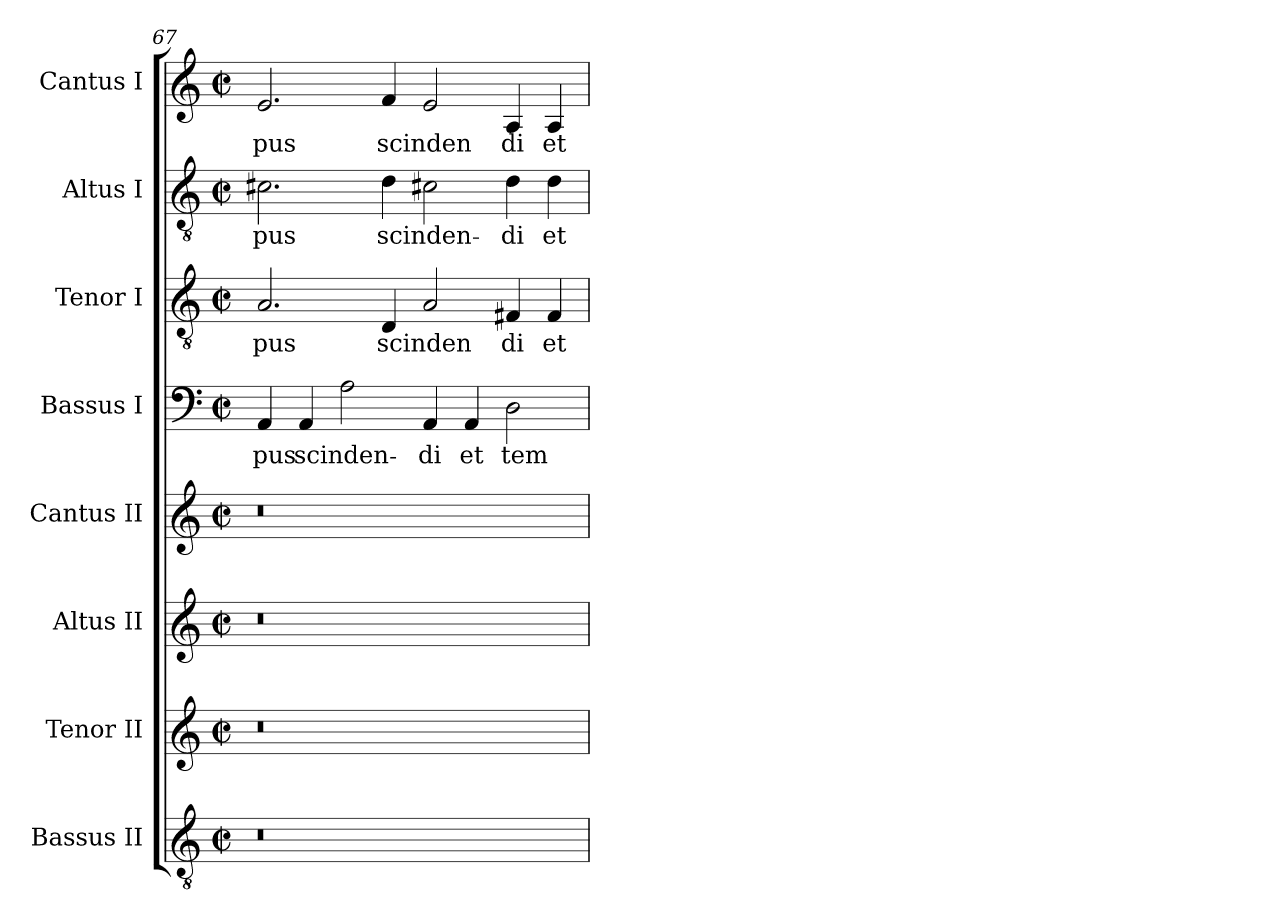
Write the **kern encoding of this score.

**kern	**kern	**kern	**kern	**kern	**text	**kern	**text	**kern	**text	**kern	**text
*part8	*part7	*part6	*part5	*part4	*part4	*part3	*part3	*part2	*part2	*part1	*part1
*staff8	*staff7	*staff6	*staff5	*staff4	*staff4	*staff3	*staff3	*staff2	*staff2	*staff1	*staff1
*I"Bassus II	*I"Tenor II	*I"Altus II	*I"Cantus II	*I"Bassus I	*	*I"Tenor I	*	*I"Altus I	*	*I"Cantus I	*
*clefGv2	*clefG2	*clefG2	*clefG2	*clefF4	*	*clefGv2	*	*clefGv2	*	*clefG2	*
*	*	*	*k[]	*	*	*	*	*	*	*	*
*	*	*	*C:	*	*	*	*	*	*	*	*
*M2/2	*M2/2	*M2/2	*M2/2	*M2/2	*	*M2/2	*	*M2/2	*	*M2/2	*
*met(c|)	*met(c|)	*met(c|)	*met(c|)	*met(c|)	*	*met(c|)	*	*met(c|)	*	*met(c|)	*
=67	=67	=67	=67	=67	=67	=67	=67	=67	=67	=67	=67
!	!	!	!	!	!LO:LY:b:cj	!	!LO:LY:b:cj	!	!LO:LY:b:cj	!	!LO:LY:b:cj
0r	0r	0r	0r	4AA/	-pus	2.A/	pus	2.c#X\	-pus	2.e/	pus
!	!	!	!	!	!LO:LY:b:cj	!	!	!	!	!	!
.	.	.	.	4AA/	scinden-	.	.	.	.	.	.
.	.	.	.	2A\	.	.	.	.	.	.	.
!	!	!	!	!	!	!	!LO:LY:b:cj	!	!LO:LY:b:cj	!	!LO:LY:b:cj
.	.	.	.	.	.	4D/	scinden	4d\	scinden-	4f/	scinden
!	!	!	!	!	!LO:LY:b:cj	!	!	!	!	!	!
.	.	.	.	4AA/	-di	2A/	.	2c#X\	.	2e/	.
!	!	!	!	!	!LO:LY:b:cj	!	!	!	!	!	!
.	.	.	.	4AA/	et	.	.	.	.	.	.
!	!	!	!	!	!LO:LY:b:cj	!	!LO:LY:b:cj	!	!LO:LY:b:cj	!	!LO:LY:b:cj
.	.	.	.	2D\	tem-	4F#X/	di	4d\	-di	4A/	di
!	!	!	!	!	!	!	!LO:LY:b:cj	!	!LO:LY:b:cj	!	!LO:LY:b:cj
.	.	.	.	.	.	4F#/	et	4d\	et	4A/	et
=	=	=	=	=	=	=	=	=	=	=	=
*-	*-	*-	*-	*-	*-	*-	*-	*-	*-	*-	*-
